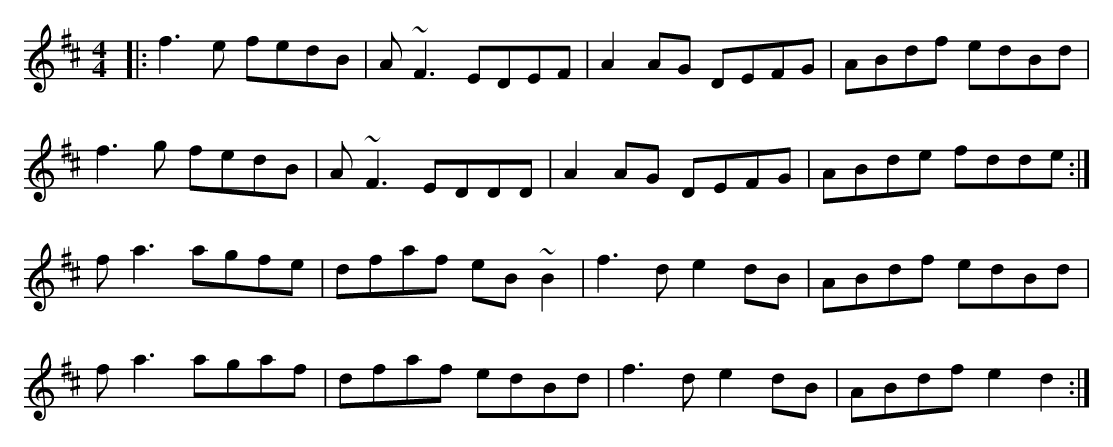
X:1
M:4/4
K:D
|:f3e fedB|A~F3 EDEF|A2AG DEFG|ABdf edBd|
f3g fedB|A~F3 EDDD|A2AG DEFG|ABde fdde:|
fa3 agfe|dfaf eB~B2|f3d e2dB|ABdf edBd|
fa3 agaf|dfaf edBd|f3d e2dB|ABdf e2d2:|
